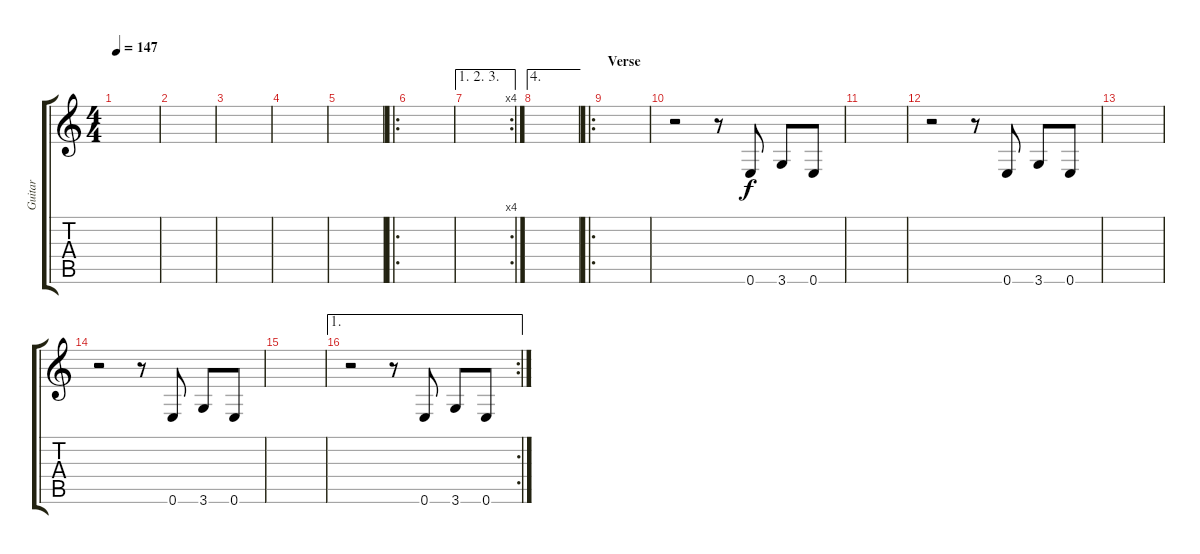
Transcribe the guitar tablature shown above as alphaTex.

\track ("Guitar" "Guitar") {instrument overdrivenguitar}
\staff {score tabs}
\tuning (E4 B3 G3 D3 A2 E2) {hide}
\ts (4 4)
\tempo 147
\clef g2
\ks c
|
|
|
|
|
\ro
|
\ae (1 2 3)
\rc 4
|
\ae 4
|
\ro
\section ("" "Verse")
|
r.2 r.8 0.6.8 3.6.8 0.6.8 |
|
r.2 r.8 0.6.8 3.6.8 0.6.8 |
|
r.2 r.8 0.6.8 3.6.8 0.6.8 |
|
\ae 1
\rc 2
r.2 r.8 0.6.8 3.6.8 0.6.8
